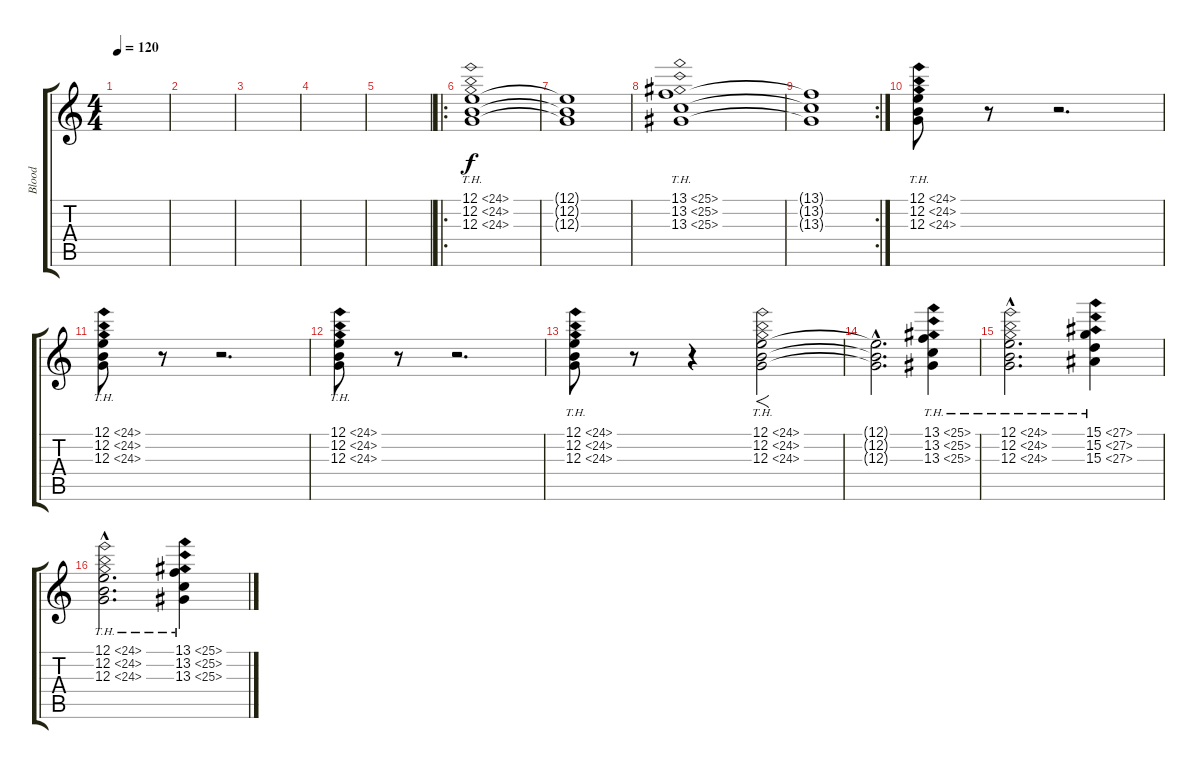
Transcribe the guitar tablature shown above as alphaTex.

\track ("Blood" "Blood") {instrument churchorgan}
\staff {score tabs}
\tuning (E4 B3 G3 D3 A2 E2) {hide}
\ts (4 4)
\tempo 120
\clef g2
\ks c
|
|
|
|
|
\ro
(12.1{th 12} 12.2{th 12} 12.3{th 12}).1 |
(12.1{t} 12.2{t} 12.3{t}).1 |
(13.1{th 12} 13.2{th 12} 13.3{th 12}).1 |
\rc 2
(13.1{t} 13.2{t} 13.3{t}).1 |
(12.1{th 12} 12.2{th 12} 12.3{th 12}).8 r.8 r.2{d} |
(12.1{th 12} 12.2{th 12} 12.3{th 12}).8 r.8 r.2{d} |
(12.1{th 12} 12.2{th 12} 12.3{th 12}).8 r.8 r.2{d} |
(12.1{th 12} 12.2{th 12} 12.3{th 12}).8 r.8 r.4 (12.1{th 12} 12.2{th 12} 12.3{th 12}).2{f} |
(12.1{hac t} 12.2{hac t} 12.3{hac t}).2{d} (13.1{th 12} 13.2{th 12} 13.3{th 12}).4 |
(12.1{th 12 hac} 12.2{th 12 hac} 12.3{th 12 hac}).2{d} (15.1{th 12} 15.2{th 12} 15.3{th 12}).4 |
(12.1{th 12 hac} 12.2{th 12 hac} 12.3{th 12 hac}).2{d} (13.1{th 12} 13.2{th 12} 13.3{th 12}).4
